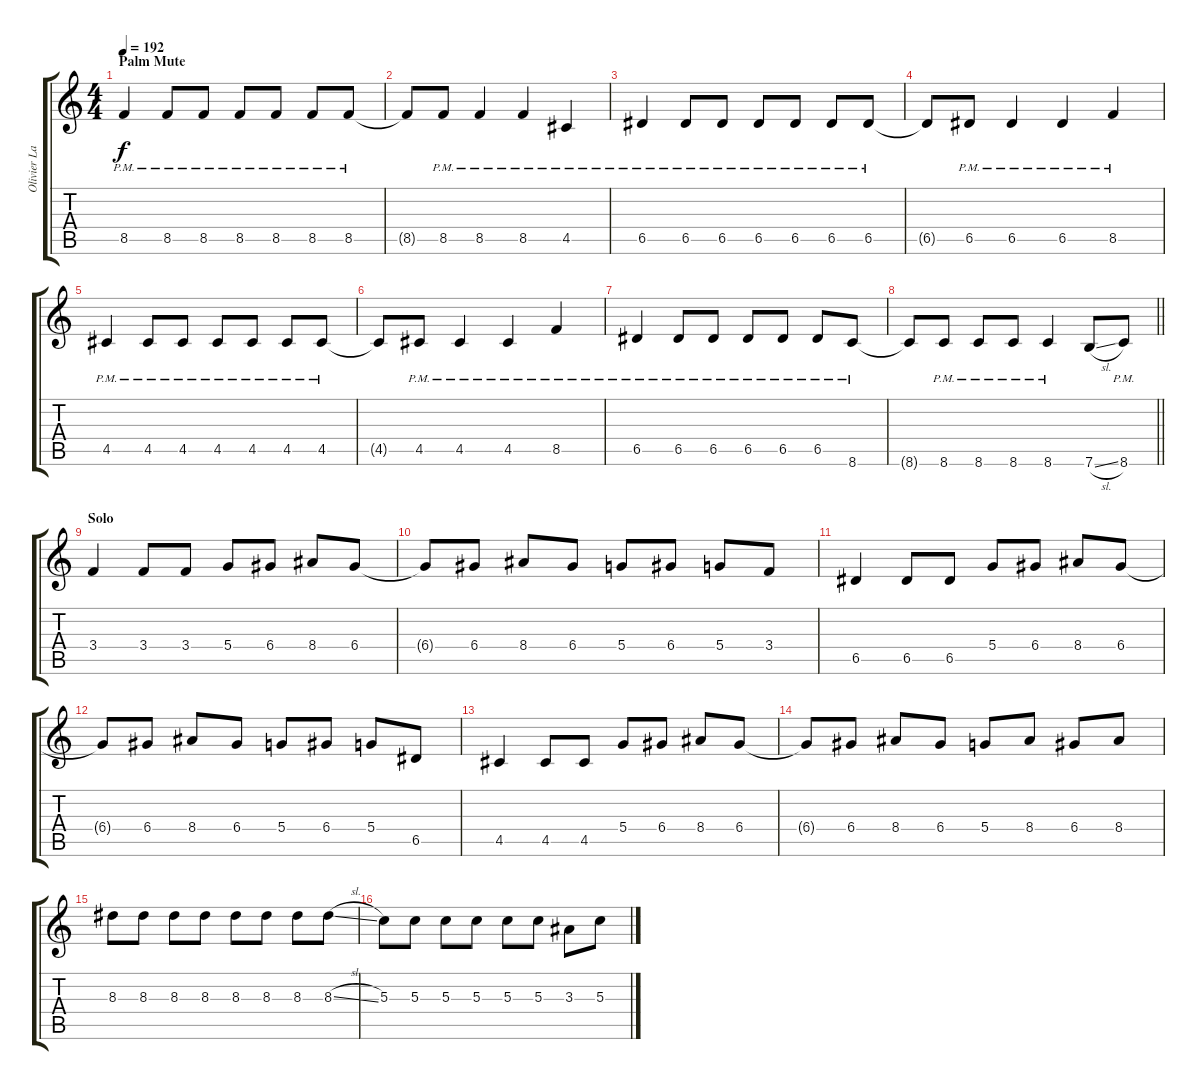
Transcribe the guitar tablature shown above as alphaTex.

\track ("Olivier Lavoie" "Olivier La") {instrument overdrivenguitar}
\staff {score tabs}
\tuning (E4 B3 G3 D3 A2 E2) {hide}
\ts (4 4)
\section ("" "Palm Mute")
\tempo 192
\clef g2
\ks c
8.5{pm}.4{dy f} 8.5{pm}.8 8.5{pm}.8 8.5{pm}.8 8.5{pm}.8 8.5{pm}.8 8.5{pm}.8 |
8.5{t}.8 8.5{pm}.8 8.5{pm}.4 8.5{pm}.4 4.5{pm}.4 |
6.5{pm}.4 6.5{pm}.8 6.5{pm}.8 6.5{pm}.8 6.5{pm}.8 6.5{pm}.8 6.5{pm}.8 |
6.5{t}.8 6.5{pm}.8 6.5{pm}.4 6.5{pm}.4 8.5{pm}.4 |
4.5{pm}.4 4.5{pm}.8 4.5{pm}.8 4.5{pm}.8 4.5{pm}.8 4.5{pm}.8 4.5{pm}.8 |
4.5{t}.8 4.5{pm}.8 4.5{pm}.4 4.5{pm}.4 8.5{pm}.4 |
6.5{pm}.4 6.5{pm}.8 6.5{pm}.8 6.5{pm}.8 6.5{pm}.8 6.5{pm}.8 8.6{pm}.8 |
\barLineRight lightlight
8.6{t}.8 8.6{pm}.8 8.6{pm}.8 8.6{pm}.8 8.6{pm}.4 7.6{sl}.8 8.6{pm}.8 |
\section ("" "Solo")
3.4.4{volume 16} 3.4.8 3.4.8 5.4.8 6.4.8 8.4.8 6.4.8 |
6.4{t}.8 6.4.8 8.4.8 6.4.8 5.4.8 6.4.8 5.4.8 3.4.8 |
6.5.4 6.5.8 6.5.8 5.4.8 6.4.8 8.4.8 6.4.8 |
6.4{t}.8 6.4.8 8.4.8 6.4.8 5.4.8 6.4.8 5.4.8 6.5.8 |
4.5.4 4.5.8 4.5.8 5.4.8 6.4.8 8.4.8 6.4.8 |
6.4{t}.8 6.4.8 8.4.8 6.4.8 5.4.8 8.4.8 6.4.8 8.4.8 |
8.3.8 8.3.8 8.3.8 8.3.8 8.3.8 8.3.8 8.3.8 8.3{sl}.8 |
5.3.8 5.3.8 5.3.8 5.3.8 5.3.8 5.3.8 3.3.8 5.3.8
